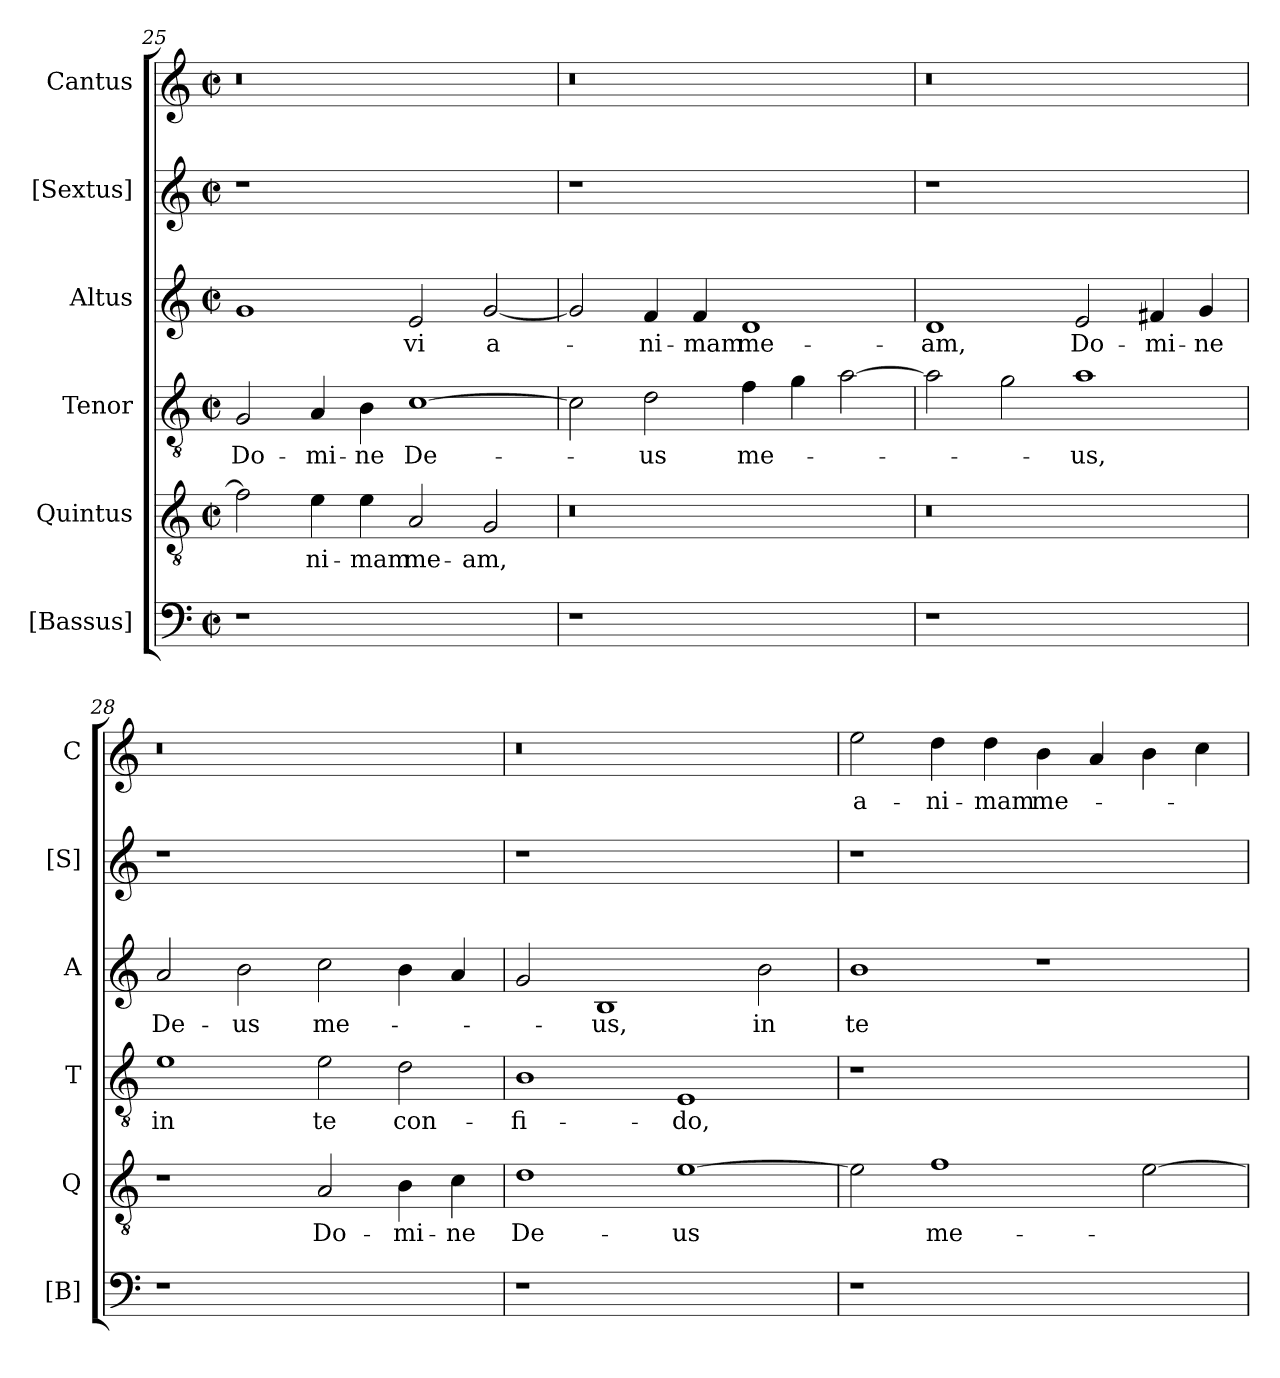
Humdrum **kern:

**kern	**kern	**text	**kern	**text	**kern	**text	**kern	**kern	**text
*part6	*part5	*part5	*part4	*part4	*part3	*part3	*part2	*part1	*part1
*staff6	*staff5	*staff5	*staff4	*staff4	*staff3	*staff3	*staff2	*staff1	*staff1
*I"[Bassus]	*I"Quintus	*	*I"Tenor	*	*I"Altus	*	*I"[Sextus]	*I"Cantus	*
*I'[B]	*I'Q	*	*I'T	*	*I'A	*	*I'[S]	*I'C	*
*clefF4	*clefGv2	*	*clefGv2	*	*clefG2	*	*clefG2	*clefG2	*
*k[]	*k[]	*	*k[]	*	*k[]	*	*k[]	*k[]	*
*C:	*C:	*	*C:	*	*C:	*	*C:	*C:	*
*M2/2	*M2/2	*	*M2/2	*	*M2/2	*	*M2/2	*M2/2	*
*met(c|)	*met(c|)	*	*met(c|)	*	*met(c|)	*	*met(c|)	*met(c|)	*
=25	=25	=25	=25	=25	=25	=25	=25	=25	=25
!	!	!	!	!	!	!	!	!LO:N:vis=0	!
1r	2f\]	.	2G/	Do-	1g/	.	1r	1r	.
.	4e\	-ni-	4A/	-mi-	.	.	.	.	.
.	4e\	-mam	4B\	-ne	.	.	.	.	.
1ryy	2A/	me-	[1c\	De-	2e/	-vi	1ryy	1ryy	.
.	2G/	-am,	.	.	[2g/	a-	.	.	.
=26	=26	=26	=26	=26	=26	=26	=26	=26	=26
!	!LO:N:vis=0	!	!	!	!	!	!	!LO:N:vis=0	!
1r	1r	.	2c\]	.	2g/]	.	1r	1r	.
.	.	.	2d\	-us	4f/	-ni-	.	.	.
.	.	.	.	.	4f/	-mam	.	.	.
1ryy	1ryy	.	4f\	me-	1d/	me-	1ryy	1ryy	.
.	.	.	4g\	.	.	.	.	.	.
.	.	.	[2a\	.	.	.	.	.	.
=27	=27	=27	=27	=27	=27	=27	=27	=27	=27
!	!LO:N:vis=0	!	!	!	!	!	!	!LO:N:vis=0	!
1r	1r	.	2a\]	.	1d/	-am,	1r	1r	.
.	.	.	2g\	.	.	.	.	.	.
1ryy	1ryy	.	1a\	-us,	2e/	Do-	1ryy	1ryy	.
.	.	.	.	.	4f#X/	-mi-	.	.	.
.	.	.	.	.	4g/	-ne	.	.	.
=28	=28	=28	=28	=28	=28	=28	=28	=28	=28
!	!	!	!	!	!	!	!	!LO:N:vis=0	!
1r	1r	.	1e\	in	2a/	De-	1r	1r	.
.	.	.	.	.	2b\	-us	.	.	.
1ryy	2A/	Do-	2e\	te	2cc\	me-	1ryy	1ryy	.
.	4B\	-mi-	2d\	con-	4b\	.	.	.	.
.	4c\	-ne	.	.	4a/	.	.	.	.
=29	=29	=29	=29	=29	=29	=29	=29	=29	=29
!	!	!	!	!	!	!	!	!LO:N:vis=0	!
1r	1d\	De-	1B\	-fi-	2g/	.	1r	1r	.
.	.	.	.	.	1B/	-us,	.	.	.
1ryy	[1e\	-us	1E/	-do,	.	.	1ryy	1ryy	.
.	.	.	.	.	2b\	in	.	.	.
=30	=30	=30	=30	=30	=30	=30	=30	=30	=30
1r	2e\]	.	1r	.	1b\	te	1r	2ee\	a-
.	1f\	me-	.	.	.	.	.	4dd\	-ni-
.	.	.	.	.	.	.	.	4dd\	-mam
1ryy	.	.	1ryy	.	1r	.	1ryy	4b\	me-
.	.	.	.	.	.	.	.	4a/	.
.	[2e\	.	.	.	.	.	.	4b\	.
.	.	.	.	.	.	.	.	4cc\	.
=	=	=	=	=	=	=	=	=	=
*-	*-	*-	*-	*-	*-	*-	*-	*-	*-
